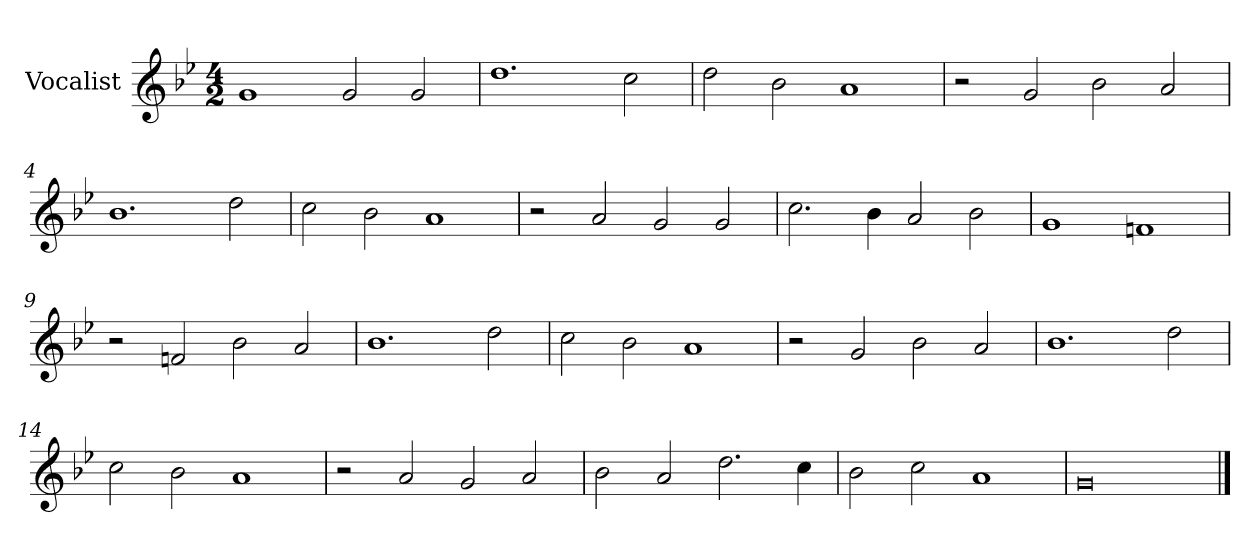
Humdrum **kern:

**kern
*part1
*staff1
*I"Vocalist
*k[b-e-]
*g:
*M4/2
=
1g
2g
2g
=1
1.dd
2cc
=2
2dd
2b-
1a
=3
2r
2g
2b-
2a
=4
1.b-
2dd
=5
2cc
2b-
1a
=6
2r
2a
2g
2g
=7
2.cc
4b-
2a
2b-
=8
1g
1fn
=9
2r
2fn
2b-
2a
=10
1.b-
2dd
=11
2cc
2b-
1a
=12
2r
2g
2b-
2a
=13
1.b-
2dd
=14
2cc
2b-
1a
=15
2r
2a
2g
2a
=16
2b-
2a
2.dd
4cc
=17
2b-
2cc
1a
=18
0g
==
*-
